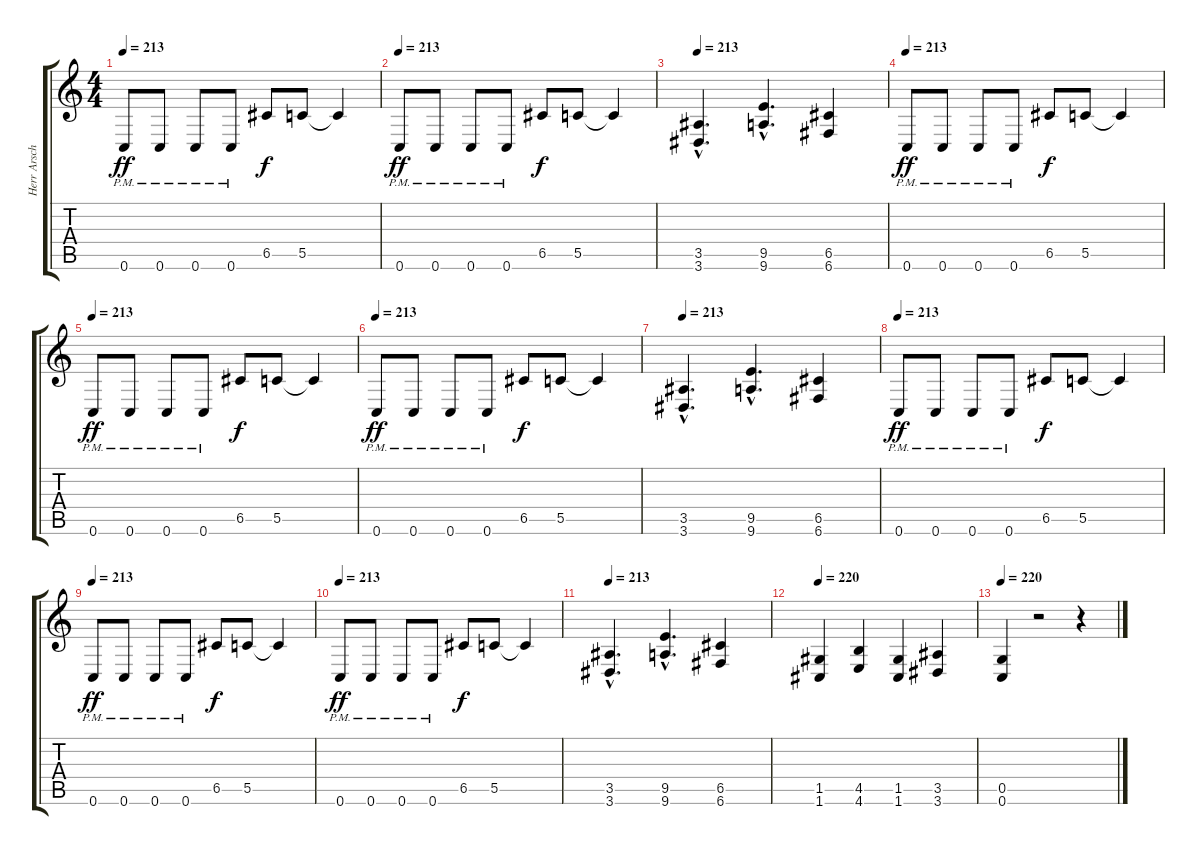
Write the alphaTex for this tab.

\track ("Herr Arschstein" "Herr Arsch") {instrument distortionguitar}
\staff {score tabs}
\tuning (D4 A3 F3 C3 G2 C2) {hide}
\ts (4 4)
\tempo 213
\clef g2
\ks c
0.6{pm}.8{dy ff} 0.6{pm}.8 0.6{pm}.8 0.6{pm}.8 6.5.8{dy f} 5.5.8 5.5{t}.4 |
\tempo 213
0.6{pm}.8{dy ff} 0.6{pm}.8 0.6{pm}.8 0.6{pm}.8 6.5.8{dy f} 5.5.8 5.5{t}.4 |
\tempo 213
(3.5{hac} 3.6{hac}).4{d} (9.5{hac} 9.6{hac}).4{d} (6.5 6.6).4 |
\tempo 213
0.6{pm}.8{dy ff} 0.6{pm}.8 0.6{pm}.8 0.6{pm}.8 6.5.8{dy f} 5.5.8 5.5{t}.4 |
\tempo 213
0.6{pm}.8{dy ff} 0.6{pm}.8 0.6{pm}.8 0.6{pm}.8 6.5.8{dy f} 5.5.8 5.5{t}.4 |
\tempo 213
0.6{pm}.8{dy ff} 0.6{pm}.8 0.6{pm}.8 0.6{pm}.8 6.5.8{dy f} 5.5.8 5.5{t}.4 |
\tempo 213
(3.5{hac} 3.6{hac}).4{d} (9.5{hac} 9.6{hac}).4{d} (6.5 6.6).4 |
\tempo 213
0.6{pm}.8{dy ff} 0.6{pm}.8 0.6{pm}.8 0.6{pm}.8 6.5.8{dy f} 5.5.8 5.5{t}.4 |
\tempo 213
0.6{pm}.8{dy ff} 0.6{pm}.8 0.6{pm}.8 0.6{pm}.8 6.5.8{dy f} 5.5.8 5.5{t}.4 |
\tempo 213
0.6{pm}.8{dy ff} 0.6{pm}.8 0.6{pm}.8 0.6{pm}.8 6.5.8{dy f} 5.5.8 5.5{t}.4 |
\tempo 213
(3.5{hac} 3.6{hac}).4{d} (9.5{hac} 9.6{hac}).4{d} (6.5 6.6).4 |
\tempo 220
(1.5 1.6).4 (4.5 4.6).4 (1.5 1.6).4 (3.5 3.6).4 |
\tempo 220
(0.5 0.6).4 r.2 r.4
